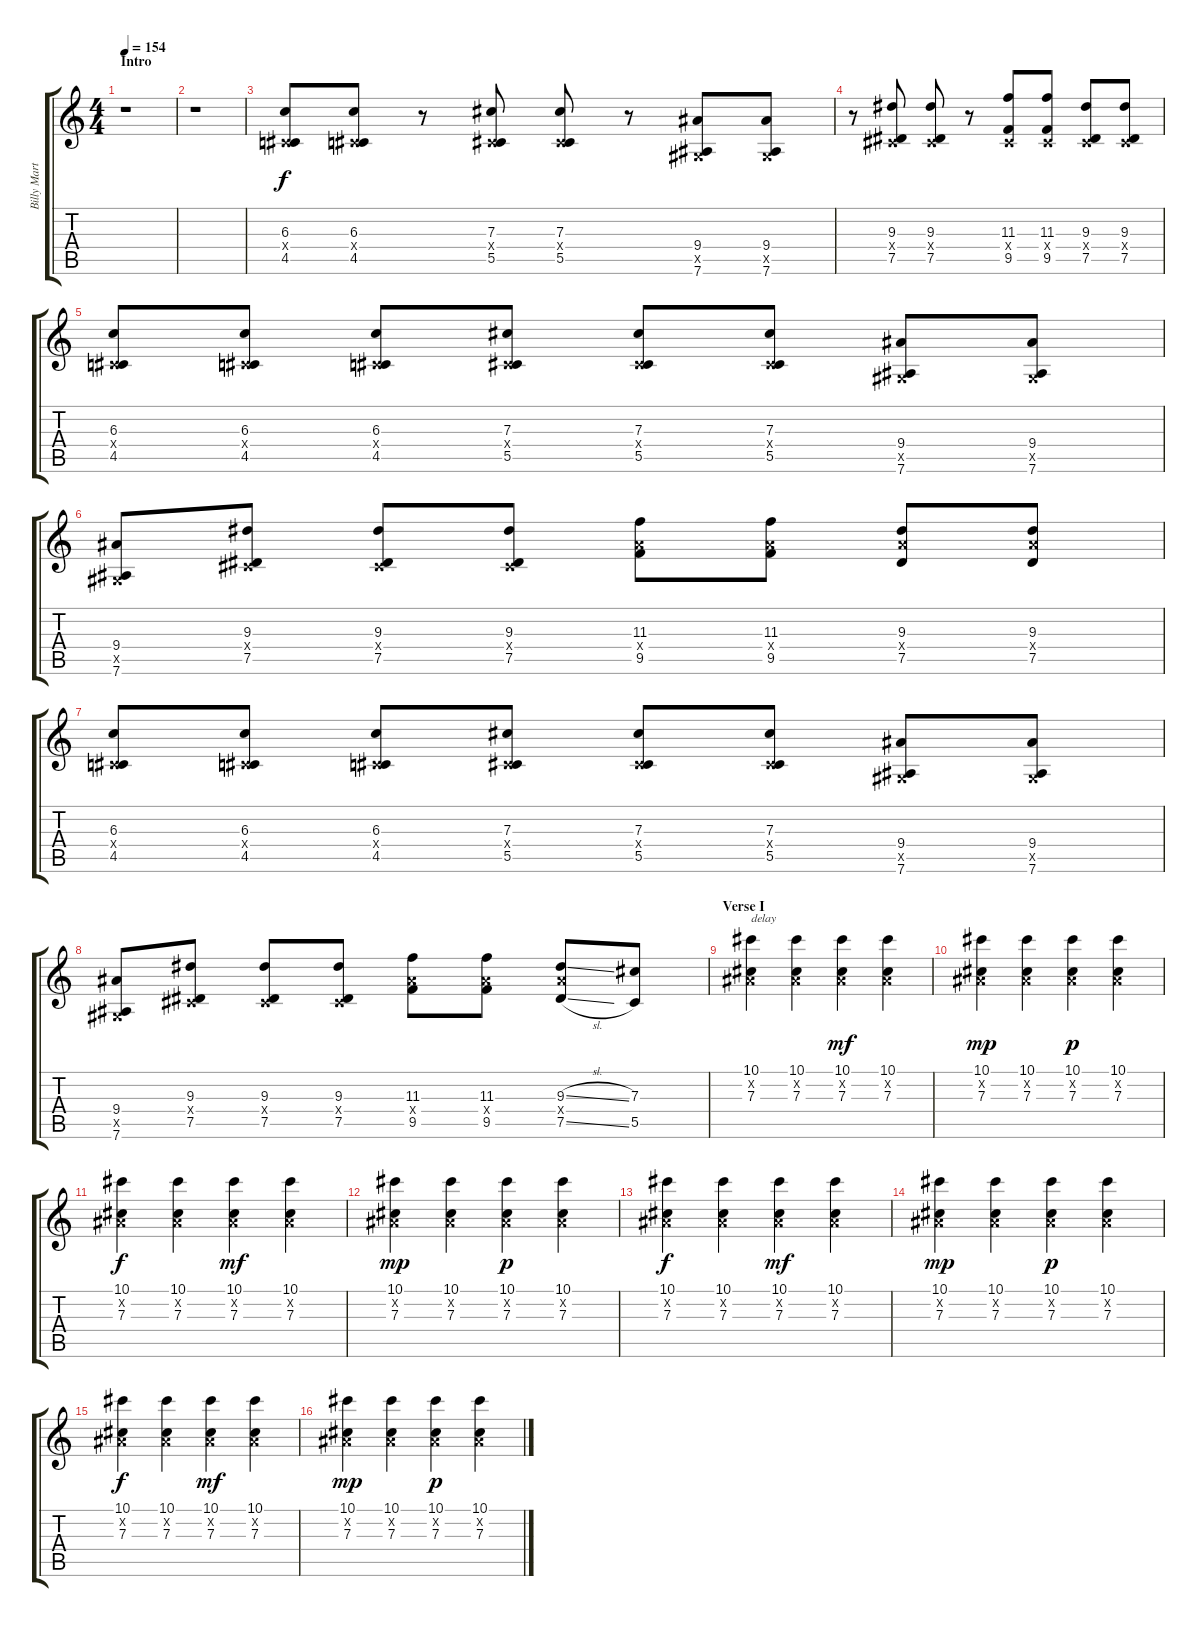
\track ("Billy Martin - Lead Guitar" "Billy Mart") {instrument overdrivenguitar}
\staff {score tabs}
\tuning (Eb4 Bb3 Gb3 Db3 Ab2 Eb2) {hide}
\ts (4 4)
\section ("" "Intro")
\tempo 154
\clef g2
\ks c
r.1{dy f instrument overdrivenguitar} |
r.1 |
(6.3 0.4{x} 4.5).8 (6.3 0.4{x} 4.5).8 r.8 (7.3 0.4{x} 5.5).8 (7.3 0.4{x} 5.5).8 r.8 (9.4 0.5{x} 7.6).8 (9.4 0.5{x} 7.6).8 |
r.8 (9.3 0.4{x} 7.5).8 (9.3 0.4{x} 7.5).8 r.8 (11.3 0.4{x} 9.5).8 (11.3 0.4{x} 9.5).8 (9.3 0.4{x} 7.5).8 (9.3 0.4{x} 7.5).8 |
(6.3 0.4{x} 4.5).8 (6.3 0.4{x} 4.5).8 (6.3 0.4{x} 4.5).8 (7.3 0.4{x} 5.5).8 (7.3 0.4{x} 5.5).8 (7.3 0.4{x} 5.5).8 (9.4 0.5{x} 7.6).8 (9.4 0.5{x} 7.6).8 |
(9.4 0.5{x} 7.6).8 (9.3 0.4{x} 7.5).8 (9.3 0.4{x} 7.5).8 (9.3 0.4{x} 7.5).8 (11.3 9.4{x} 9.5).8 (11.3 9.4{x} 9.5).8 (9.3 9.4{x} 7.5).8 (9.3 9.4{x} 7.5).8 |
(6.3 0.4{x} 4.5).8 (6.3 0.4{x} 4.5).8 (6.3 0.4{x} 4.5).8 (7.3 0.4{x} 5.5).8 (7.3 0.4{x} 5.5).8 (7.3 0.4{x} 5.5).8 (9.4 0.5{x} 7.6).8 (9.4 0.5{x} 7.6).8 |
(9.4 0.5{x} 7.6).8 (9.3 0.4{x} 7.5).8 (9.3 0.4{x} 7.5).8 (9.3 0.4{x} 7.5).8 (11.3 9.4{x} 9.5).8 (11.3 9.4{x} 9.5).8 (9.3{sl} 9.4{x} 7.5{sl}).8 (7.3 5.5).8 |
\section ("" "Verse I")
(10.1 0.2{x} 7.3).4{txt "delay"} (10.1 0.2{x} 7.3).4 (10.1 0.2{x} 7.3).4{dy mf} (10.1 0.2{x} 7.3).4 |
(10.1 0.2{x} 7.3).4{dy mp} (10.1 0.2{x} 7.3).4 (10.1 0.2{x} 7.3).4{dy p} (10.1 0.2{x} 7.3).4 |
(10.1 0.2{x} 7.3).4{dy f} (10.1 0.2{x} 7.3).4 (10.1 0.2{x} 7.3).4{dy mf} (10.1 0.2{x} 7.3).4 |
(10.1 0.2{x} 7.3).4{dy mp} (10.1 0.2{x} 7.3).4 (10.1 0.2{x} 7.3).4{dy p} (10.1 0.2{x} 7.3).4 |
(10.1 0.2{x} 7.3).4{dy f} (10.1 0.2{x} 7.3).4 (10.1 0.2{x} 7.3).4{dy mf} (10.1 0.2{x} 7.3).4 |
(10.1 0.2{x} 7.3).4{dy mp} (10.1 0.2{x} 7.3).4 (10.1 0.2{x} 7.3).4{dy p} (10.1 0.2{x} 7.3).4 |
(10.1 0.2{x} 7.3).4{dy f} (10.1 0.2{x} 7.3).4 (10.1 0.2{x} 7.3).4{dy mf} (10.1 0.2{x} 7.3).4 |
(10.1 0.2{x} 7.3).4{dy mp} (10.1 0.2{x} 7.3).4 (10.1 0.2{x} 7.3).4{dy p} (10.1 0.2{x} 7.3).4
